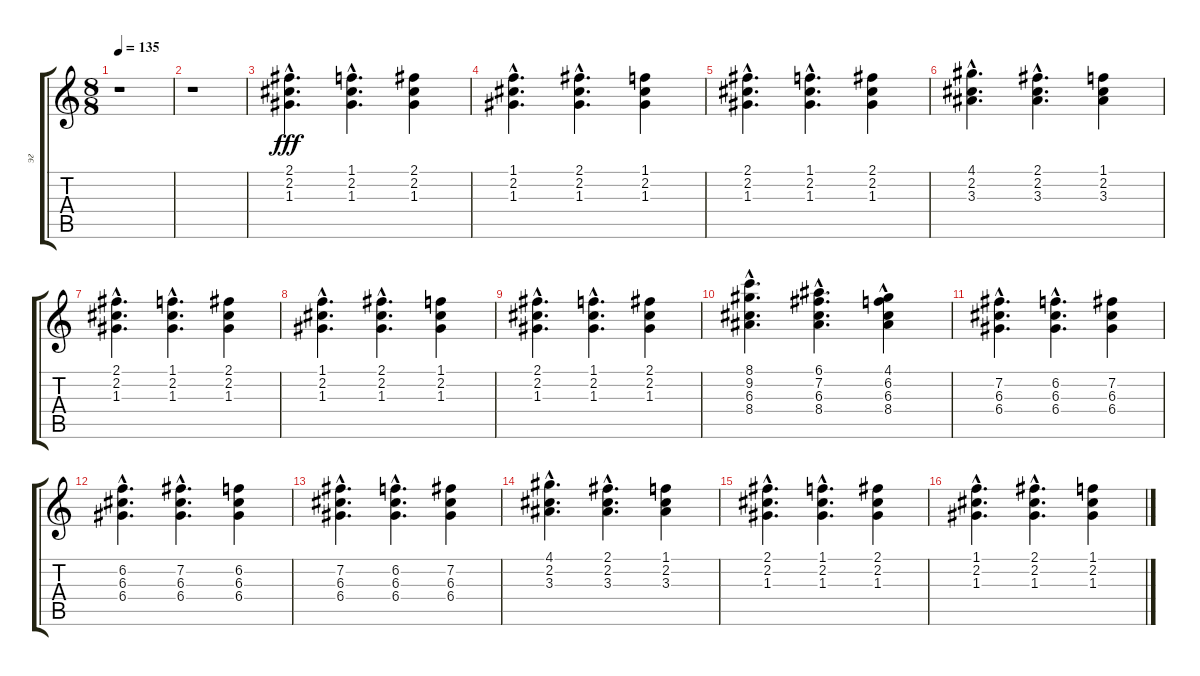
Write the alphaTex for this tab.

\track ("эг" "эг") {instrument distortionguitar}
\staff {score tabs}
\tuning (E4 B3 G3 D3 A2 E2) {hide}
\ts (8 8)
\tempo 135
\clef g2
\ks c
r.1{dy f} |
r.1 |
(2.1{hac} 2.2{hac} 1.3{hac}).4{d dy fff} (1.1{hac} 2.2{hac} 1.3{hac}).4{d} (2.1 2.2 1.3).4 |
(1.1{hac} 2.2{hac} 1.3{hac}).4{d} (2.1{hac} 2.2{hac} 1.3{hac}).4{d} (1.1 2.2 1.3).4 |
(2.1{hac} 2.2{hac} 1.3{hac}).4{d} (1.1{hac} 2.2{hac} 1.3{hac}).4{d} (2.1 2.2 1.3).4 |
(4.1{hac} 2.2{hac} 3.3{hac}).4{d} (2.1{hac} 2.2{hac} 3.3{hac}).4{d} (1.1 2.2 3.3).4 |
(2.1{hac} 2.2{hac} 1.3{hac}).4{d} (1.1{hac} 2.2{hac} 1.3{hac}).4{d} (2.1 2.2 1.3).4 |
(1.1{hac} 2.2{hac} 1.3{hac}).4{d} (2.1{hac} 2.2{hac} 1.3{hac}).4{d} (1.1 2.2 1.3).4 |
(2.1{hac} 2.2{hac} 1.3{hac}).4{d} (1.1{hac} 2.2{hac} 1.3{hac}).4{d} (2.1 2.2 1.3).4 |
(8.1{hac} 9.2{hac} 6.3{hac} 8.4{hac}).4{d} (6.1{hac} 7.2{hac} 6.3{hac} 8.4{hac}).4{d} (4.1{hac} 6.2 6.3 8.4).4 |
(7.2{hac} 6.3{hac} 6.4{hac}).4{d} (6.2{hac} 6.3{hac} 6.4{hac}).4{d} (7.2 6.3 6.4).4 |
(6.2{hac} 6.3{hac} 6.4{hac}).4{d} (7.2{hac} 6.3{hac} 6.4{hac}).4{d} (6.2 6.3 6.4).4 |
(7.2{hac} 6.3{hac} 6.4{hac}).4{d} (6.2{hac} 6.3{hac} 6.4{hac}).4{d} (7.2 6.3 6.4).4 |
(4.1{hac} 2.2{hac} 3.3{hac}).4{d} (2.1{hac} 2.2{hac} 3.3{hac}).4{d} (1.1 2.2 3.3).4 |
(2.1{hac} 2.2{hac} 1.3{hac}).4{d} (1.1{hac} 2.2{hac} 1.3{hac}).4{d} (2.1 2.2 1.3).4 |
(1.1{hac} 2.2{hac} 1.3{hac}).4{d} (2.1{hac} 2.2{hac} 1.3{hac}).4{d} (1.1 2.2 1.3).4
